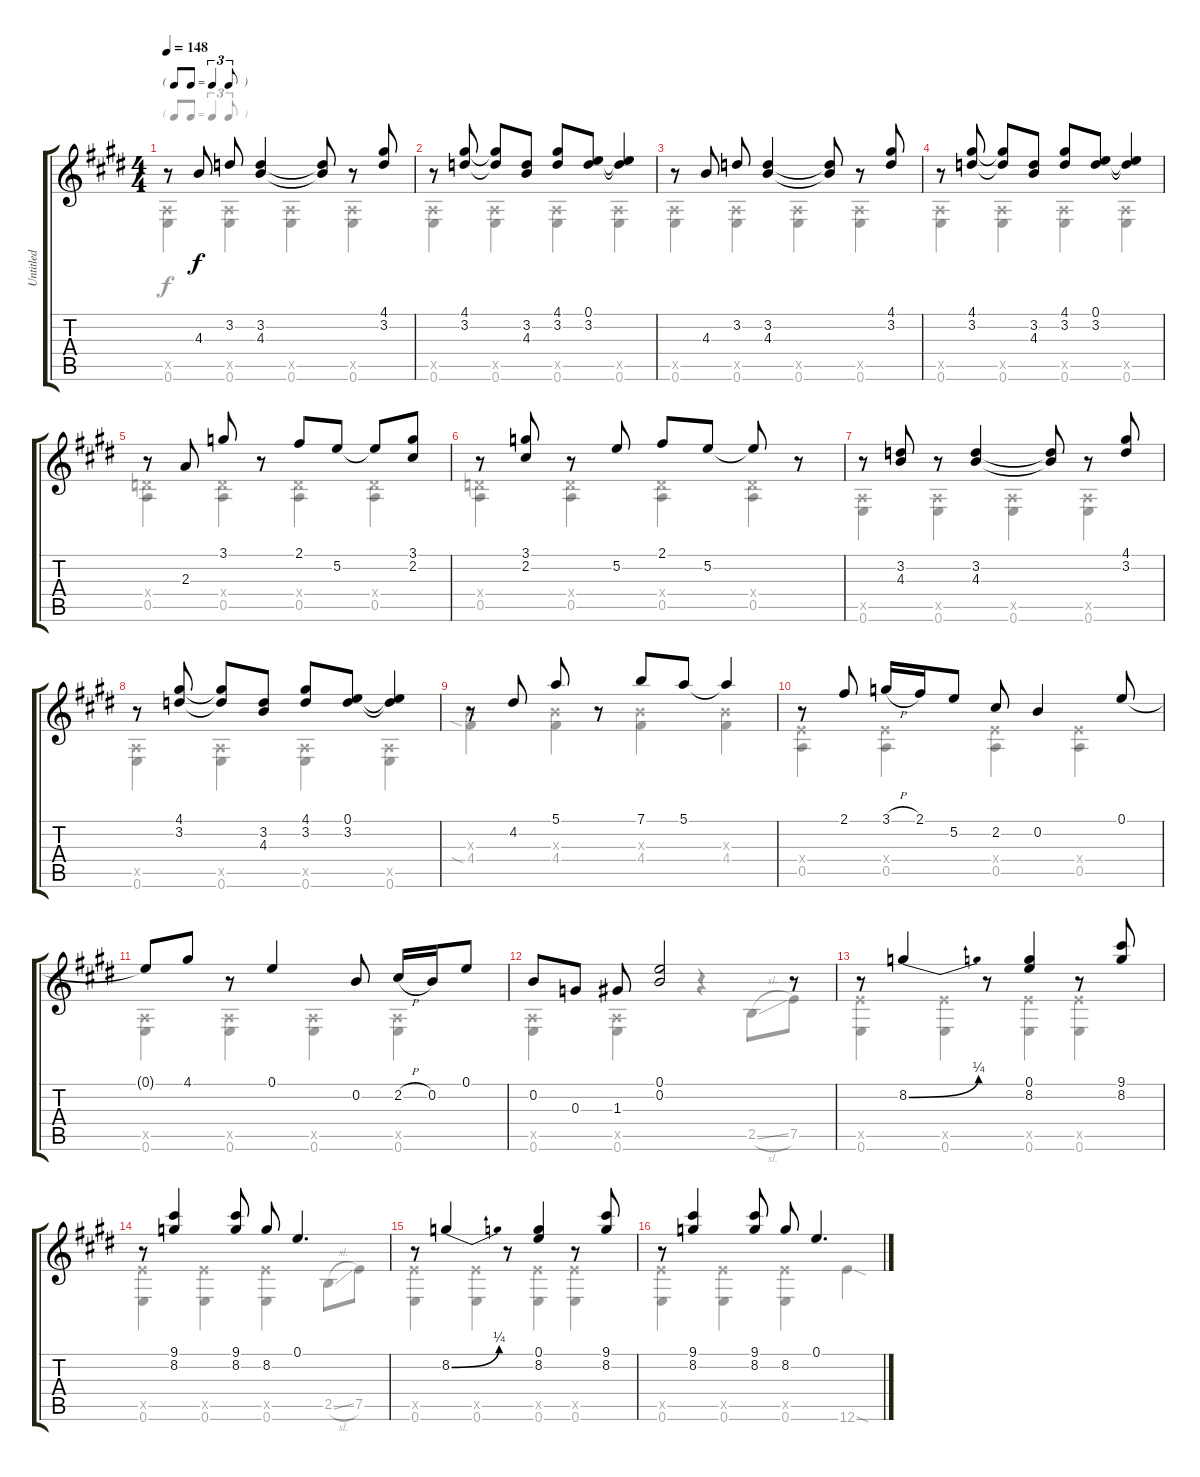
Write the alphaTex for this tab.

\track ("Untitled" "Untitled") {instrument acousticguitarsteel}
\staff {score tabs}
\tuning (E4 B3 G3 D3 A2 E2) {hide}
\voice
\ts (4 4)
\tf triplet8th
\tempo 148
\clef g2
\ks e
r.8{dy f instrument acousticguitarsteel} 4.3.8 3.2.8 (3.2 4.3).4 (3.2{t} 4.3{t}).8 r.8 (4.1 3.2).8 |
\ks c#minor
r.8 (4.1 3.2).8 (4.1{t} 3.2{t}).8 (3.2 4.3).8 (4.1 3.2).8 (0.1 3.2).8 (0.1{t} 3.2{t}).4 |
r.8 4.3.8 3.2.8 (3.2 4.3).4 (3.2{t} 4.3{t}).8 r.8 (4.1 3.2).8 |
r.8 (4.1 3.2).8 (4.1{t} 3.2{t}).8 (3.2 4.3).8 (4.1 3.2).8 (0.1 3.2).8 (0.1{t} 3.2{t}).4 |
\ks e
r.8 2.3.8 3.1.8 r.8 2.1.8 5.2.8 5.2{t}.8 (3.1 2.2).8 |
\ks c#minor
r.8 (3.1 2.2).8 r.8 5.2.8 2.1.8 5.2.8 5.2{t}.8 r.8 |
r.8 (3.2 4.3).8 r.8 (3.2 4.3).4 (3.2{t} 4.3{t}).8 r.8 (4.1 3.2).8 |
r.8 (4.1 3.2).8 (4.1{t} 3.2{t}).8 (3.2 4.3).8 (4.1 3.2).8 (0.1 3.2).8 (0.1{t} 3.2{t}).4 |
\ks e
r.8 4.2.8 5.1.8 r.8 7.1.8 5.1.8 5.1{t}.4 |
\ks c#minor
r.8 2.1.8 3.1{h}.16 2.1.16 5.2.8 2.2.8 0.2.4 0.1.8 |
0.1{t}.8 4.1.8 r.8 0.1.4 0.2.8 2.2{h}.16 0.2.16 0.1.8 |
0.2.8 0.3.8 1.3.8 (0.1 0.2).2 r.8 |
\ks e
r.8 8.2{be (bend 0 0 60 1)}.4 r.8 (0.1 8.2).4 r.8 (9.1 8.2).8 |
\ks c#minor
r.8 (9.1 8.2).4 (9.1 8.2).8 8.2.8 0.1.4{d} |
r.8 8.2{be (bend 0 0 60 1)}.4 r.8 (0.1 8.2).4 r.8 (9.1 8.2).8 |
r.8 (9.1 8.2).4 (9.1 8.2).8 8.2.8 0.1.4{d}
\voice
\clef g2
\ottava regular
\simile none
\ks e
(0.5{x} 0.6).4{dy f} (0.5{x} 0.6).4 (0.5{x} 0.6).4 (0.5{x} 0.6).4 |
\ks c#minor
(0.5{x} 0.6).4 (0.5{x} 0.6).4 (0.5{x} 0.6).4 (0.5{x} 0.6).4 |
(0.5{x} 0.6).4 (0.5{x} 0.6).4 (0.5{x} 0.6).4 (0.5{x} 0.6).4 |
(0.5{x} 0.6).4 (0.5{x} 0.6).4 (0.5{x} 0.6).4 (0.5{x} 0.6).4 |
\ks e
(0.4{x} 0.5).4 (0.4{x} 0.5).4 (0.4{x} 0.5).4 (0.4{x} 0.5).4 |
\ks c#minor
(0.4{x} 0.5).4 (0.4{x} 0.5).4 (0.4{x} 0.5).4 (0.4{x} 0.5).4 |
(0.5{x} 0.6).4 (0.5{x} 0.6).4 (0.5{x} 0.6).4 (0.5{x} 0.6).4 |
(0.5{x} 0.6).4 (0.5{x} 0.6).4 (0.5{x} 0.6).4 (0.5{x} 0.6).4 |
\ks e
(4.3{x} 4.4{sia}).4 (4.3{x} 4.4).4 (4.3{x} 4.4).4 (4.3{x} 4.4).4 |
\ks c#minor
(2.4{x} 0.5).4 (2.4{x} 0.5).4 (2.4{x} 0.5).4 (2.4{x} 0.5).4 |
(0.5{x} 0.6).4 (0.5{x} 0.6).4 (0.5{x} 0.6).4 (0.5{x} 0.6).4 |
(0.5{x} 0.6).4 (0.5{x} 0.6).4 r.4 2.5{sl}.8 7.5.8 |
\ks e
(7.5{x} 0.6).4 (7.5{x} 0.6).4 (7.5{x} 0.6).4 (7.5{x} 0.6).4 |
\ks c#minor
(7.5{x} 0.6).4 (7.5{x} 0.6).4 (7.5{x} 0.6).4 2.5{sl}.8 7.5.8 |
(7.5{x} 0.6).4 (7.5{x} 0.6).4 (7.5{x} 0.6).4 (7.5{x} 0.6).4 |
(7.5{x} 0.6).4 (7.5{x} 0.6).4 (7.5{x} 0.6).4 12.6{sod}.4
